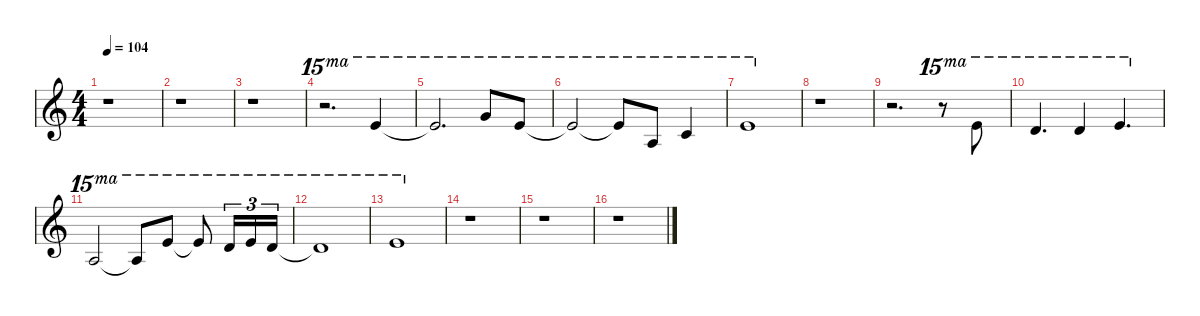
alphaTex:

\defaultSystemsLayout 4
\hideDynamics
\bracketExtendMode nobrackets
\singleTrackTrackNamePolicy hidden
\multiTrackTrackNamePolicy hidden
\firstSystemTrackNameMode fullname
\firstSystemTrackNameOrientation horizontal
\otherSystemsTrackNameOrientation horizontal
\track ("Flute" "fl.") {defaultSystemsLayout 8 instrument flute}
\staff {score}
\tuning (E5 C5 G4 C4 G3 C3)
\ts (4 4)
\beaming (8 2 2 2 2)
\tempo 104
\clef g2
\ks c
r.1{dy ff instrument flute beam Down} |
r.1{beam Down} |
r.1{beam Down} |
r.2{d ot 15ma beam Down} 12.1.4{ot 15ma beam Up} |
12.1{t}.2{d ot 15ma beam Up} 15.1.8{ot 15ma beam Up} 12.1.8{ot 15ma beam Up} |
12.1{t}.2{ot 15ma beam Up} 12.1{t}.8{ot 15ma beam Up} 14.3.8{ot 15ma beam Up} 12.2.4{ot 15ma beam Up} |
12.1.1{ot 15ma beam Up} |
r.1{beam Down} |
r.2{d beam Down} r.8{ot 15ma beam Down} 12.1.8{ot 15ma beam Up} |
14.2.4{d ot 15ma beam Up} 14.2.4{ot 15ma beam Up} 12.1.4{d ot 15ma beam Up} |
14.3.2{ot 15ma beam Up} 14.3{t}.8{ot 15ma beam Up} 12.1.8{ot 15ma beam Up} 12.1{t}.8{ot 15ma beam Up} 10.1.16{tu (3 2) ot 15ma beam Up} 12.1.16{tu (3 2) ot 15ma beam Up} 10.1.16{tu (3 2) ot 15ma beam Up} |
10.1{t}.1{ot 15ma beam Up} |
12.1.1{ot 15ma dy f beam Up} |
r.1{beam Down} |
r.1{beam Down} |
r.1{beam Down}
